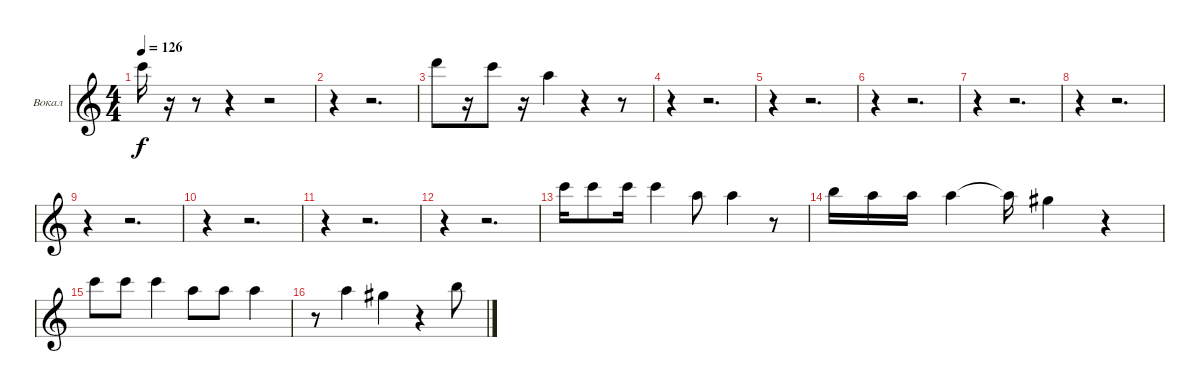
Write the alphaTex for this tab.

\bracketExtendMode groupsimilarinstruments
\firstSystemTrackNameOrientation horizontal
\otherSystemsTrackNameOrientation horizontal
\track ("Вокал" "Вокал") {instrument accordion}
\staff {score}
\tuning (E4 B3 G3 D3 A2 E2)
\displaytranspose 12
\ts (4 4)
\tempo 126
\clef g2
\ks c
8.1{t}.16{dy f} r.16 r.8 r.4 r.2 |
r.4 r.2{d} |
10.1.8 r.16 8.1.8 r.16 5.1.4 r.4 r.8 |
r.4 r.2{d} |
r.4 r.2{d} |
r.4 r.2{d} |
r.4 r.2{d} |
r.4 r.2{d} |
r.4 r.2{d} |
r.4 r.2{d} |
r.4 r.2{d} |
r.4 r.2{d} |
8.1.16 8.1.8 8.1.16 8.1.4 5.1.8 5.1.4 r.8 |
7.1.16 5.1.16 5.1.16 5.1.4 5.1{t}.16 4.1.4 r.4 |
8.1.8 8.1.8 8.1.4 5.1.8 5.1.8 5.1.4 |
r.8 5.1.4 4.1.4 r.4 7.1.8
